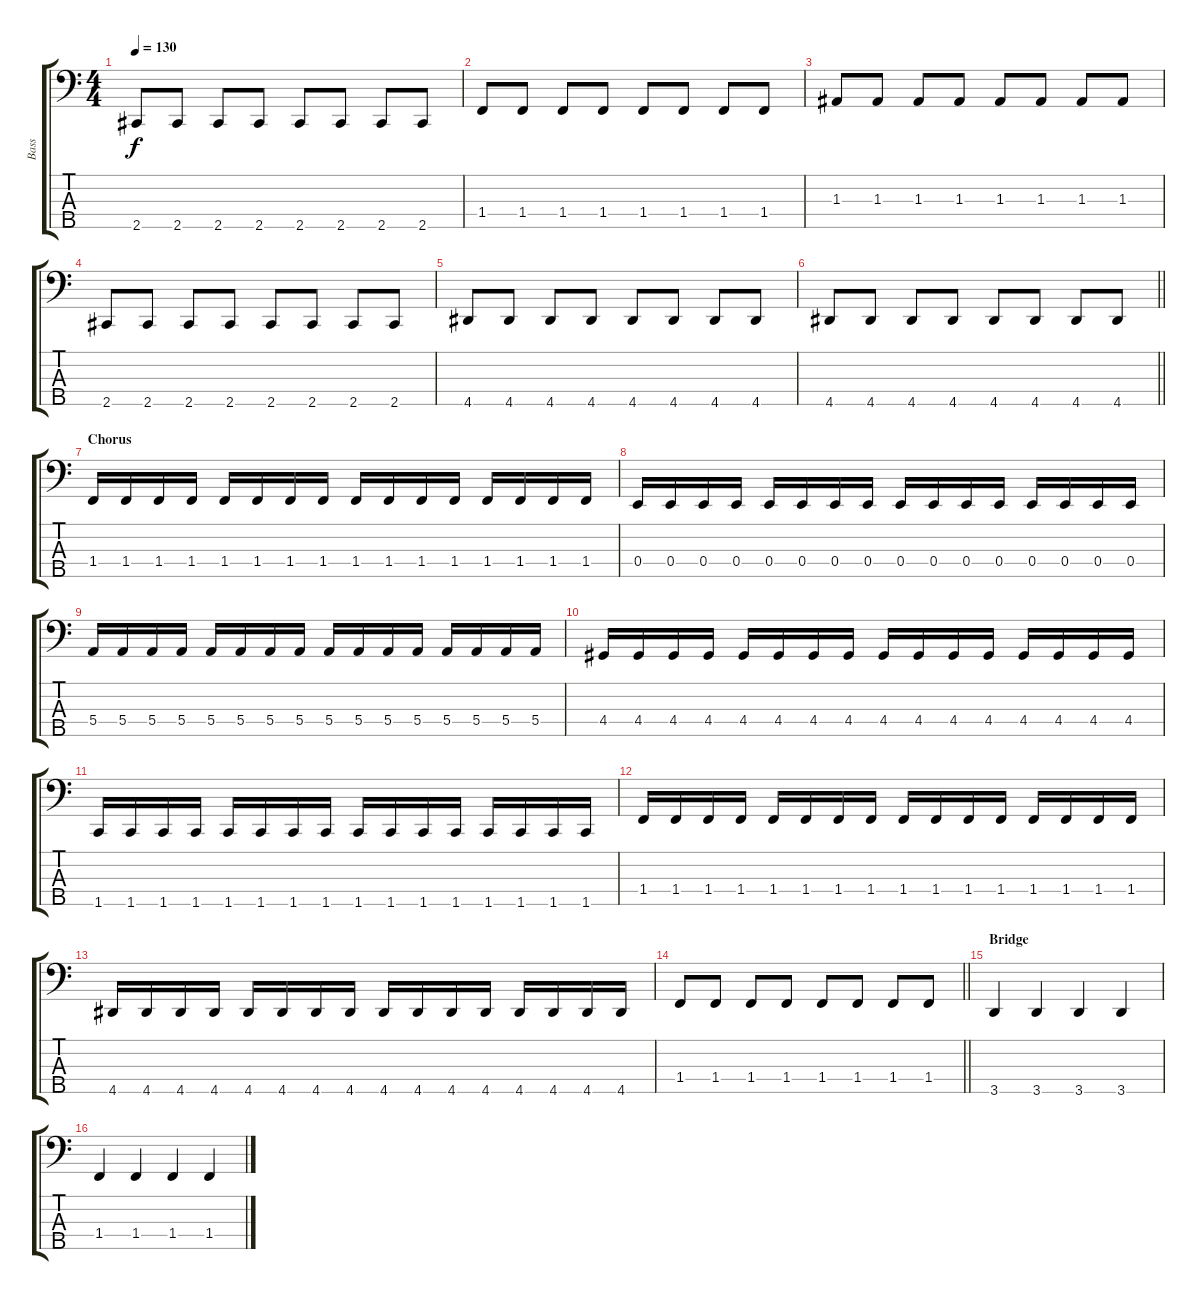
\track ("Bass" "Bass") {instrument electricbassfinger}
\staff {score tabs}
\tuning (G2 D2 A1 E1 B0) {hide}
\ts (4 4)
\tempo 130
\clef f4
\ks c
2.5.8{dy f} 2.5.8 2.5.8 2.5.8 2.5.8 2.5.8 2.5.8 2.5.8 |
1.4.8 1.4.8 1.4.8 1.4.8 1.4.8 1.4.8 1.4.8 1.4.8 |
1.3.8 1.3.8 1.3.8 1.3.8 1.3.8 1.3.8 1.3.8 1.3.8 |
2.5.8 2.5.8 2.5.8 2.5.8 2.5.8 2.5.8 2.5.8 2.5.8 |
4.5.8 4.5.8 4.5.8 4.5.8 4.5.8 4.5.8 4.5.8 4.5.8 |
\barLineRight lightlight
4.5.8 4.5.8 4.5.8 4.5.8 4.5.8 4.5.8 4.5.8 4.5.8 |
\section ("" "Chorus ")
1.4.16 1.4.16 1.4.16 1.4.16 1.4.16 1.4.16 1.4.16 1.4.16 1.4.16 1.4.16 1.4.16 1.4.16 1.4.16 1.4.16 1.4.16 1.4.16 |
0.4.16 0.4.16 0.4.16 0.4.16 0.4.16 0.4.16 0.4.16 0.4.16 0.4.16 0.4.16 0.4.16 0.4.16 0.4.16 0.4.16 0.4.16 0.4.16 |
5.4.16 5.4.16 5.4.16 5.4.16 5.4.16 5.4.16 5.4.16 5.4.16 5.4.16 5.4.16 5.4.16 5.4.16 5.4.16 5.4.16 5.4.16 5.4.16 |
4.4.16 4.4.16 4.4.16 4.4.16 4.4.16 4.4.16 4.4.16 4.4.16 4.4.16 4.4.16 4.4.16 4.4.16 4.4.16 4.4.16 4.4.16 4.4.16 |
1.5.16 1.5.16 1.5.16 1.5.16 1.5.16 1.5.16 1.5.16 1.5.16 1.5.16 1.5.16 1.5.16 1.5.16 1.5.16 1.5.16 1.5.16 1.5.16 |
1.4.16 1.4.16 1.4.16 1.4.16 1.4.16 1.4.16 1.4.16 1.4.16 1.4.16 1.4.16 1.4.16 1.4.16 1.4.16 1.4.16 1.4.16 1.4.16 |
4.5.16 4.5.16 4.5.16 4.5.16 4.5.16 4.5.16 4.5.16 4.5.16 4.5.16 4.5.16 4.5.16 4.5.16 4.5.16 4.5.16 4.5.16 4.5.16 |
\barLineRight lightlight
1.4.8 1.4.8 1.4.8 1.4.8 1.4.8 1.4.8 1.4.8 1.4.8 |
\section ("" "Bridge ")
3.5.4 3.5.4 3.5.4 3.5.4 |
1.4.4 1.4.4 1.4.4 1.4.4
